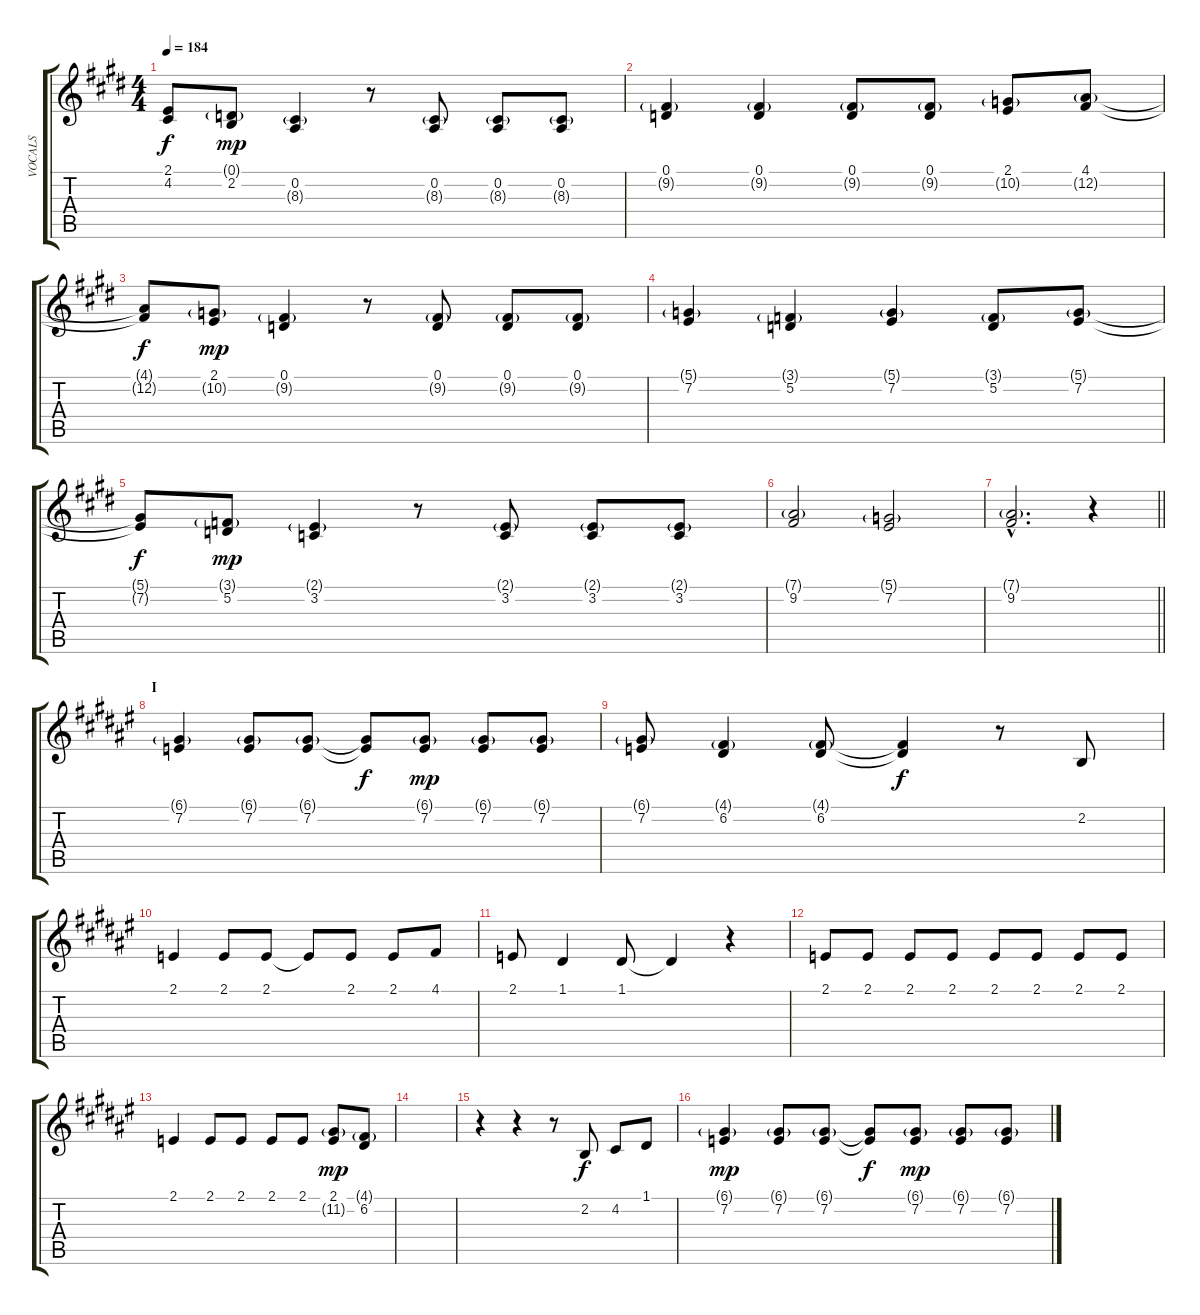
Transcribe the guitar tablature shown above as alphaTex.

\track ("VOCALS" "VOCALS") {instrument oboe}
\staff {score tabs}
\tuning (D4 A3 F3 C3 G2 D2) {hide}
\ts (4 4)
\tempo 184
\clef g2
\ks e
(2.1{t} 4.2{t}).8{dy f} (0.1{g} 2.2).8{dy mp} (0.2 8.3{g}).4 r.8 (0.2 8.3{g}).8 (0.2 8.3{g}).8 (0.2 8.3{g}).8 |
(0.1 9.2{g}).4 (0.1 9.2{g}).4 (0.1 9.2{g}).8 (0.1 9.2{g}).8 (2.1 10.2{g}).8 (4.1 12.2{g}).8 |
(4.1{t} 12.2{t}).8{dy f} (2.1 10.2{g}).8{dy mp} (0.1 9.2{g}).4 r.8 (0.1 9.2{g}).8 (0.1 9.2{g}).8 (0.1 9.2{g}).8 |
(5.1{g} 7.2).4 (3.1{g} 5.2).4 (5.1{g} 7.2).4 (3.1{g} 5.2).8 (5.1{g} 7.2).8 |
(5.1{t} 7.2{t}).8{dy f} (3.1{g} 5.2).8{dy mp} (2.1{g} 3.2).4 r.8 (2.1{g} 3.2).8 (2.1{g} 3.2).8 (2.1{g} 3.2).8 |
(7.1{g} 9.2).2 (5.1{g} 7.2).2 |
\barLineRight lightlight
(7.1{g hac} 9.2{hac}).2{d} r.4 |
\section ("" "I")
\ks f#
(6.1{g} 7.2).4 (6.1{g} 7.2).8 (6.1{g} 7.2).8 (6.1{t} 7.2{t}).8{dy f} (6.1{g} 7.2).8{dy mp} (6.1{g} 7.2).8 (6.1{g} 7.2).8 |
(6.1{g} 7.2).8 (4.1{g} 6.2).4 (4.1{g} 6.2).8 (4.1{t} 6.2{t}).4{dy f} r.8 2.2.8 |
2.1.4 2.1.8 2.1.8 2.1{t}.8 2.1.8 2.1.8 4.1.8 |
2.1.8 1.1.4 1.1.8 1.1{t}.4 r.4 |
2.1.8 2.1.8 2.1.8 2.1.8 2.1.8 2.1.8 2.1.8 2.1.8 |
2.1.4 2.1.8 2.1.8 2.1.8 2.1.8 (2.1 11.2{g}).8{dy mp} (4.1{g} 6.2).8 |
|
r.4 r.4 r.8 2.2.8{dy f} 4.2.8 1.1.8 |
(6.1{g} 7.2).4{dy mp} (6.1{g} 7.2).8 (6.1{g} 7.2).8 (6.1{t} 7.2{t}).8{dy f} (6.1{g} 7.2).8{dy mp} (6.1{g} 7.2).8 (6.1{g} 7.2).8
